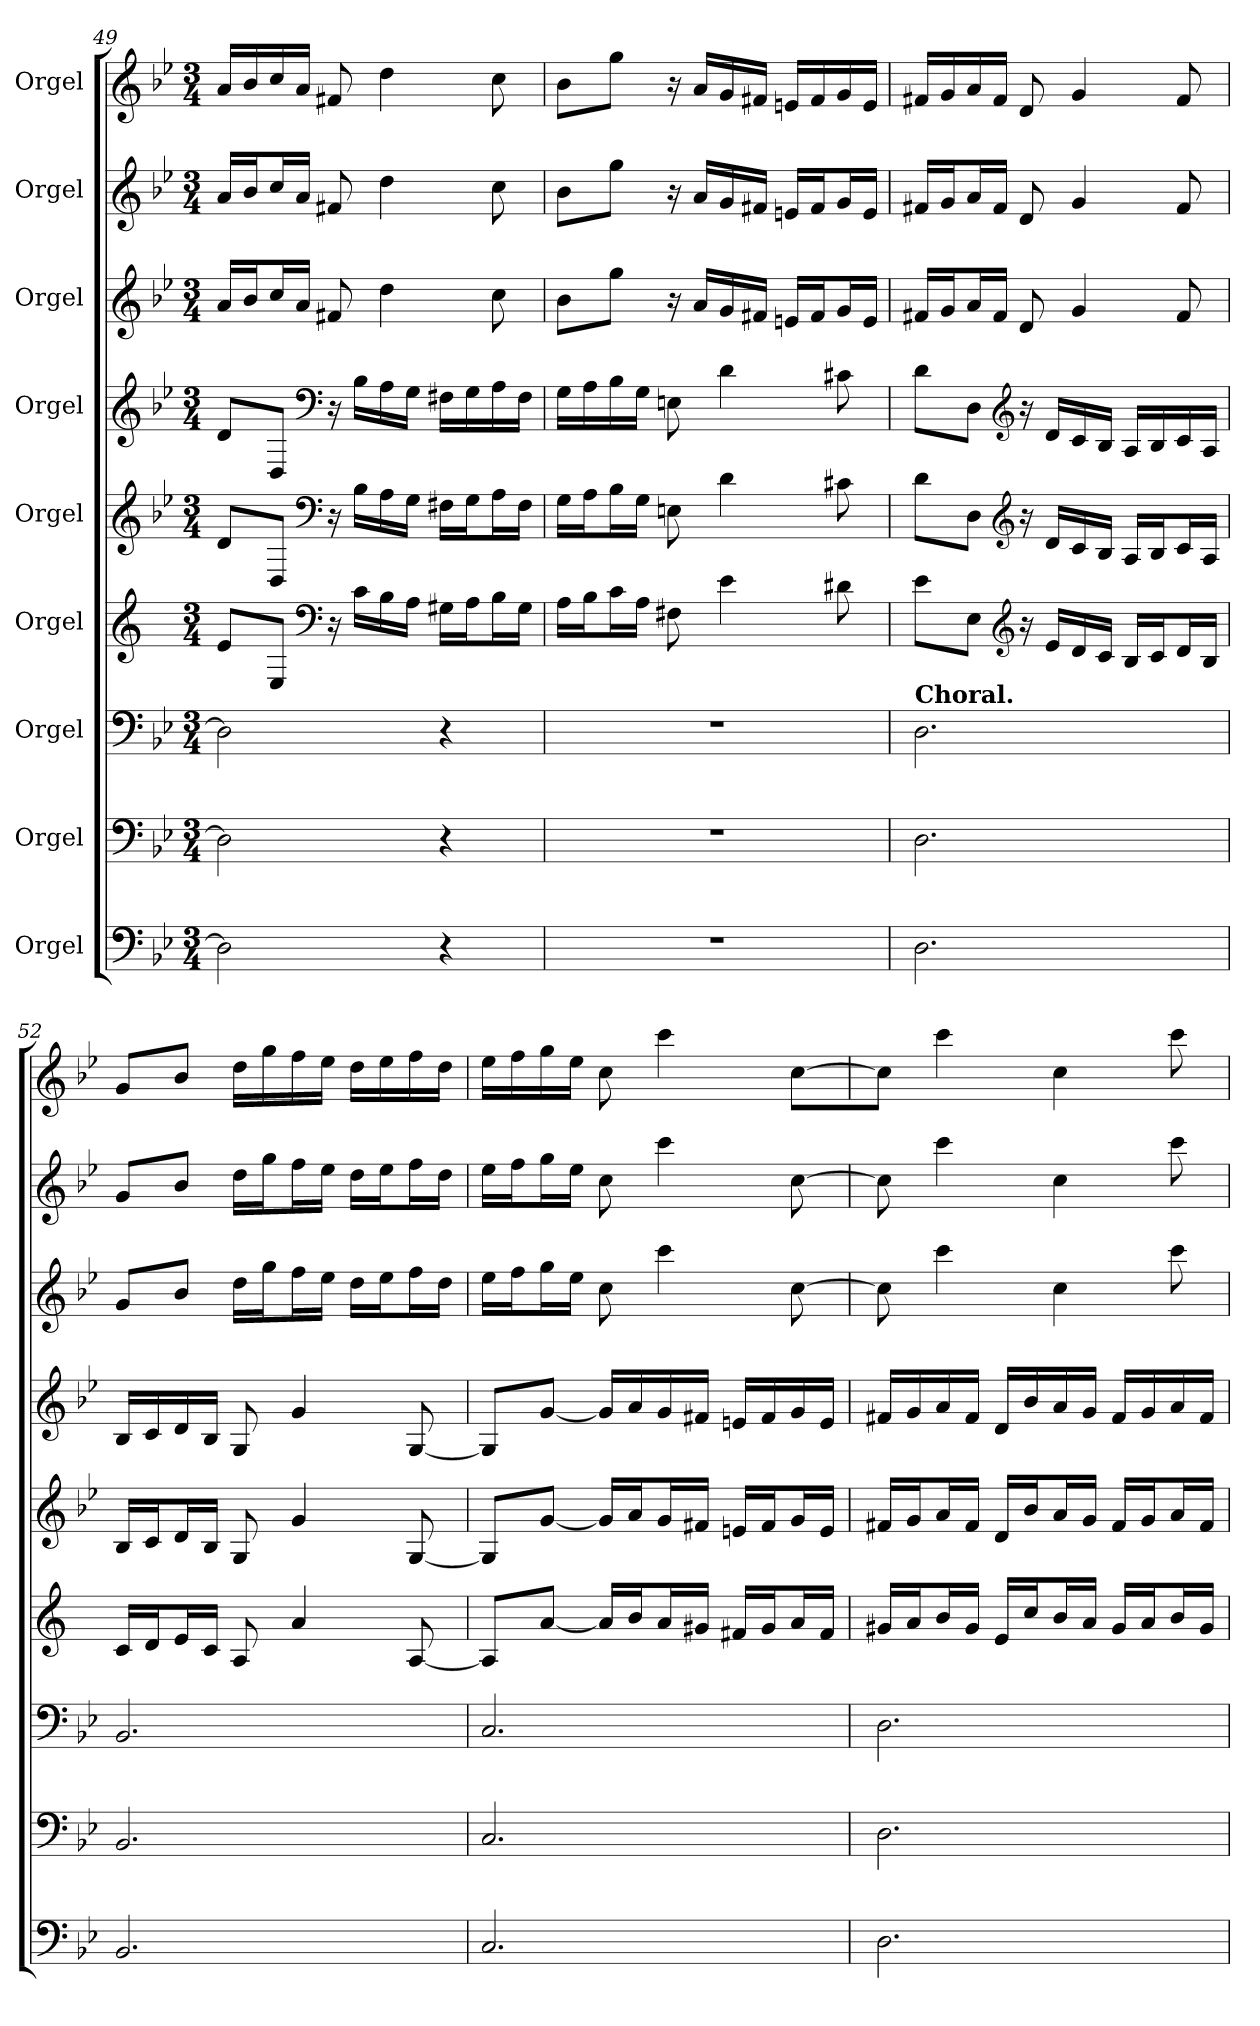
**kern	**kern	**kern	**kern	**kern	**kern	**kern	**kern	**kern
*part9	*part8	*part7	*part6	*part5	*part4	*part3	*part2	*part1
*staff9	*staff8	*staff7	*staff6	*staff5	*staff4	*staff3	*staff2	*staff1
*I"Orgel	*I"Orgel	*I"Orgel	*I"Orgel	*I"Orgel	*I"Orgel	*I"Orgel	*I"Orgel	*I"Orgel
!!LO:LB:g=z
*clefF4	*clefF4	*clefF4	*clefG2	*clefG2	*clefG2	*clefG2	*clefG2	*clefG2
*	*	*	*ITrd1c2	*	*	*	*	*
*k[b-e-]	*k[b-e-]	*k[b-e-]	*k[b-e-]	*k[b-e-]	*k[b-e-]	*k[b-e-]	*k[b-e-]	*k[b-e-]
*M3/4	*M3/4	*M3/4	*M3/4	*M3/4	*M3/4	*M3/4	*M3/4	*M3/4
=49	=49	=49	=49	=49	=49	=49	=49	=49
2D\]	2D\]	2D\]	8d/L	8d/L	8d/L	16a/LL	16a/LL	16a/LL
.	.	.	.	.	.	16b-/J	16b-/J	16b-/
.	.	.	8D/J	8D/J	8D/J	16cc/L	16cc/L	16cc/
.	.	.	.	.	.	16a/JJ	16a/JJ	16a/JJ
*	*	*	*clefF4	*clefF4	*clefF4	*	*	*
.	.	.	16r	16r	16r	8f#X/	8f#X/	8f#X/
.	.	.	16B-\LL	16B-\LL	16B-\LL	.	.	.
.	.	.	16A\	16A\	16A\	4dd\	4dd\	4dd\
.	.	.	16G\JJ	16G\JJ	16G\JJ	.	.	.
4r	4r	4r	16F#X\LL	16F#X\LL	16F#X\LL	.	.	.
.	.	.	16G\J	16G\J	16G\	.	.	.
.	.	.	16A\L	16A\L	16A\	8cc\	8cc\	8cc\
.	.	.	16F#\JJ	16F#\JJ	16F#\JJ	.	.	.
=50	=50	=50	=50	=50	=50	=50	=50	=50
2.r	2.r	2.r	16G\LL	16G\LL	16G\LL	8b-\L	8b-\L	8b-\L
.	.	.	16A\J	16A\J	16A\	.	.	.
.	.	.	16B-\L	16B-\L	16B-\	8gg\J	8gg\J	8gg\J
.	.	.	16G\JJ	16G\JJ	16G\JJ	.	.	.
.	.	.	8En\	8En\	8En\	16r	16r	16r
.	.	.	.	.	.	16a/LL	16a/LL	16a/LL
.	.	.	4d\	4d\	4d\	16g/	16g/	16g/
.	.	.	.	.	.	16f#X/JJ	16f#X/JJ	16f#X/JJ
.	.	.	.	.	.	16en/LL	16en/LL	16en/LL
.	.	.	.	.	.	16f#/J	16f#/J	16f#/
.	.	.	8c#X\	8c#X\	8c#X\	16g/L	16g/L	16g/
.	.	.	.	.	.	16e/JJ	16e/JJ	16e/JJ
=51	=51	=51	=51	=51	=51	=51	=51	=51
!	!	!LO:TX:a:B:t=Choral.	!	!	!	!	!	!
2.D\	2.D\	2.D\	8d\L	8d\L	8d\L	16f#X/LL	16f#X/LL	16f#X/LL
.	.	.	.	.	.	16g/J	16g/J	16g/
.	.	.	8D\J	8D\J	8D\J	16a/L	16a/L	16a/
.	.	.	.	.	.	16f#/JJ	16f#/JJ	16f#/JJ
*	*	*	*clefG2	*clefG2	*clefG2	*	*	*
.	.	.	16r	16r	16r	8d/	8d/	8d/
.	.	.	16d/LL	16d/LL	16d/LL	.	.	.
.	.	.	16c/	16c/	16c/	4g/	4g/	4g/
.	.	.	16B-/JJ	16B-/JJ	16B-/JJ	.	.	.
.	.	.	16A/LL	16A/LL	16A/LL	.	.	.
.	.	.	16B-/J	16B-/J	16B-/	.	.	.
.	.	.	16c/L	16c/L	16c/	8f#/	8f#/	8f#/
.	.	.	16A/JJ	16A/JJ	16A/JJ	.	.	.
=52	=52	=52	=52	=52	=52	=52	=52	=52
2.BB-/	2.BB-/	2.BB-/	16B-/LL	16B-/LL	16B-/LL	8g/L	8g/L	8g/L
.	.	.	16c/J	16c/J	16c/	.	.	.
.	.	.	16d/L	16d/L	16d/	8b-/J	8b-/J	8b-/J
.	.	.	16B-/JJ	16B-/JJ	16B-/JJ	.	.	.
.	.	.	8G/	8G/	8G/	16dd\LL	16dd\LL	16dd\LL
.	.	.	.	.	.	16gg\J	16gg\J	16gg\
.	.	.	4g/	4g/	4g/	16ff\L	16ff\L	16ff\
.	.	.	.	.	.	16ee-\JJ	16ee-\JJ	16ee-\JJ
.	.	.	.	.	.	16dd\LL	16dd\LL	16dd\LL
.	.	.	.	.	.	16ee-\J	16ee-\J	16ee-\
.	.	.	[8G/	[8G/	[8G/	16ff\L	16ff\L	16ff\
.	.	.	.	.	.	16dd\JJ	16dd\JJ	16dd\JJ
!!LO:LB:g=z
=53	=53	=53	=53	=53	=53	=53	=53	=53
2.C/	2.C/	2.C/	8G/L]	8G/L]	8G/L]	16ee-\LL	16ee-\LL	16ee-\LL
.	.	.	.	.	.	16ff\J	16ff\J	16ff\
.	.	.	[8g/J	[8g/J	[8g/J	16gg\L	16gg\L	16gg\
.	.	.	.	.	.	16ee-\JJ	16ee-\JJ	16ee-\JJ
.	.	.	16g/LL]	16g/LL]	16g/LL]	8cc\	8cc\	8cc\
.	.	.	16a/J	16a/J	16a/	.	.	.
.	.	.	16g/L	16g/L	16g/	4ccc\	4ccc\	4ccc\
.	.	.	16f#X/JJ	16f#X/JJ	16f#X/JJ	.	.	.
.	.	.	16en/LL	16en/LL	16en/LL	.	.	.
.	.	.	16f#/J	16f#/J	16f#/	.	.	.
.	.	.	16g/L	16g/L	16g/	[8cc\	[8cc\	[8cc\L
.	.	.	16e/JJ	16e/JJ	16e/JJ	.	.	.
=54	=54	=54	=54	=54	=54	=54	=54	=54
2.D\	2.D\	2.D\	16f#X/LL	16f#X/LL	16f#X/LL	8cc\]	8cc\]	8cc\J]
.	.	.	16g/J	16g/J	16g/	.	.	.
.	.	.	16a/L	16a/L	16a/	4ccc\	4ccc\	4ccc\
.	.	.	16f#/JJ	16f#/JJ	16f#/JJ	.	.	.
.	.	.	16d/LL	16d/LL	16d/LL	.	.	.
.	.	.	16b-/J	16b-/J	16b-/	.	.	.
.	.	.	16a/L	16a/L	16a/	4cc\	4cc\	4cc\
.	.	.	16g/JJ	16g/JJ	16g/JJ	.	.	.
.	.	.	16f#/LL	16f#/LL	16f#/LL	.	.	.
.	.	.	16g/J	16g/J	16g/	.	.	.
.	.	.	16a/L	16a/L	16a/	8ccc\	8ccc\	8ccc\
.	.	.	16f#/JJ	16f#/JJ	16f#/JJ	.	.	.
=	=	=	=	=	=	=	=	=
*-	*-	*-	*-	*-	*-	*-	*-	*-
